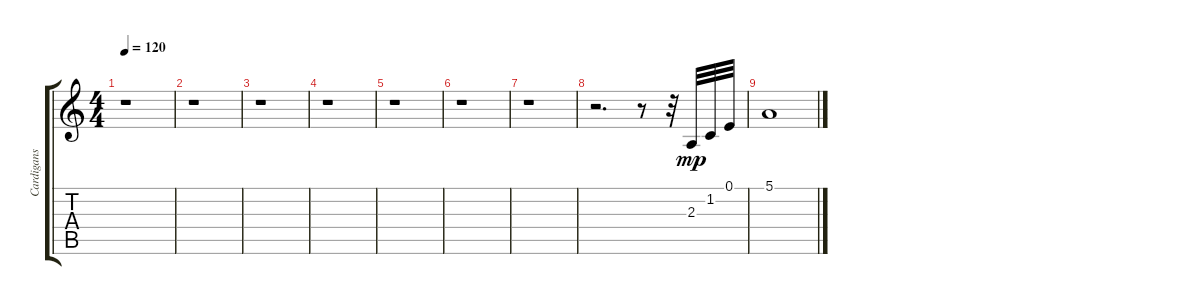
\track ("Cardigans & Chimes Backup" "Cardigans ") {instrument pad5bowed}
\staff {score tabs}
\tuning (E4 B3 G3 D3 A2 E2) {hide}
\ts (4 4)
\tempo 120
\clef g2
\ks c
r.1{dy mf} |
r.1 |
r.1 |
r.1 |
r.1 |
r.1 |
r.1 |
r.2{d} r.8 r.32 2.3.32{dy mp} 1.2.32 0.1.32 |
5.1.1
